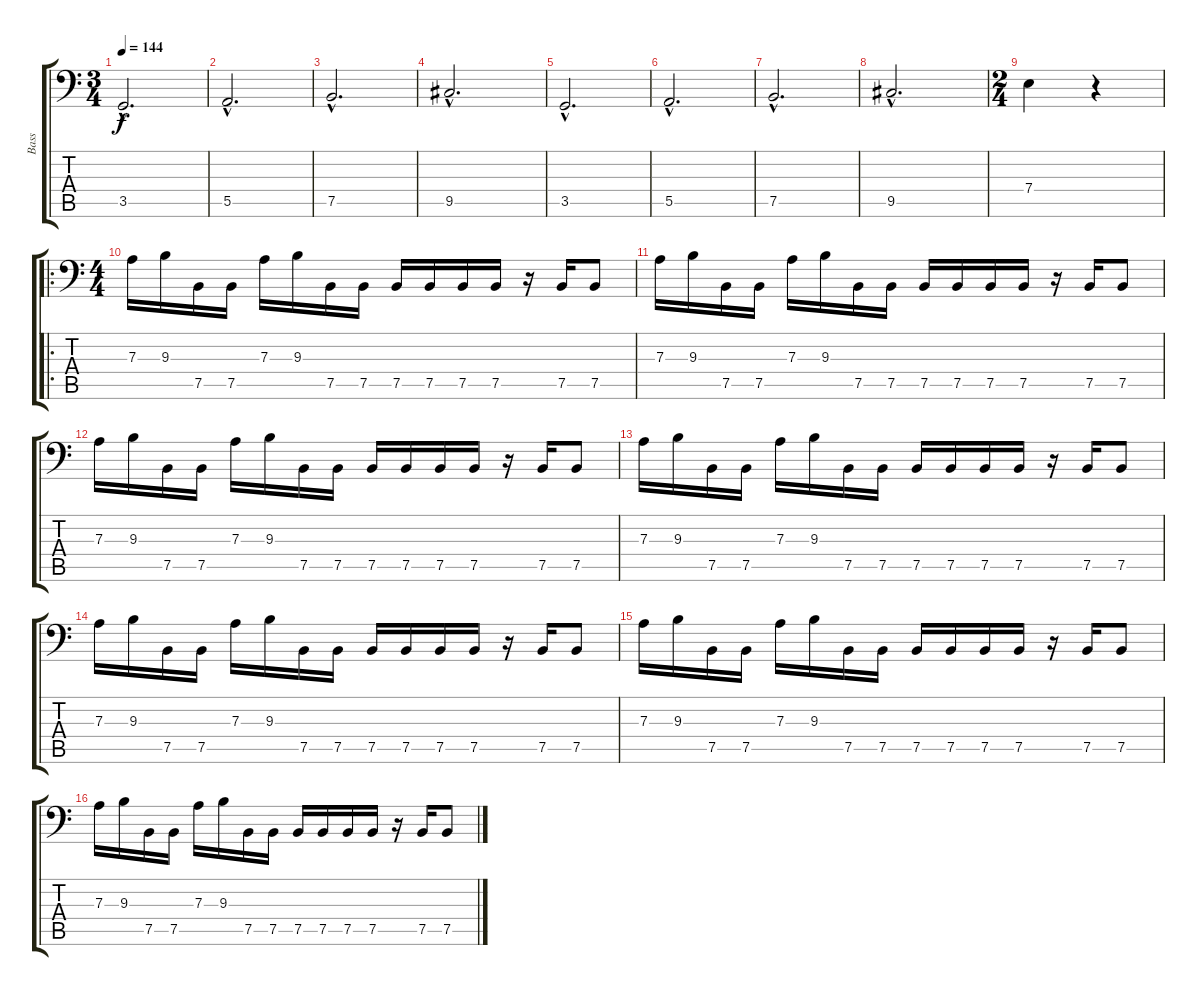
\track ("Bass" "Bass") {instrument electricbassfinger}
\staff {score tabs}
\tuning (C3 G2 D2 A1 E1 B0) {hide}
\ts (3 4)
\tempo 144
\clef f4
\ks c
3.5{hac}.2{d dy f} |
5.5{hac}.2{d} |
7.5{hac}.2{d} |
9.5{hac}.2{d} |
3.5{hac}.2{d} |
5.5{hac}.2{d} |
7.5{hac}.2{d} |
9.5{hac}.2{d} |
\ts (2 4)
7.4.4 r.4 |
\ro
\ts (4 4)
7.3.16 9.3.16 7.5.16 7.5.16 7.3.16 9.3.16 7.5.16 7.5.16 7.5.16 7.5.16 7.5.16 7.5.16 r.16 7.5.16 7.5.8 |
7.3.16 9.3.16 7.5.16 7.5.16 7.3.16 9.3.16 7.5.16 7.5.16 7.5.16 7.5.16 7.5.16 7.5.16 r.16 7.5.16 7.5.8 |
7.3.16 9.3.16 7.5.16 7.5.16 7.3.16 9.3.16 7.5.16 7.5.16 7.5.16 7.5.16 7.5.16 7.5.16 r.16 7.5.16 7.5.8 |
7.3.16 9.3.16 7.5.16 7.5.16 7.3.16 9.3.16 7.5.16 7.5.16 7.5.16 7.5.16 7.5.16 7.5.16 r.16 7.5.16 7.5.8 |
7.3.16 9.3.16 7.5.16 7.5.16 7.3.16 9.3.16 7.5.16 7.5.16 7.5.16 7.5.16 7.5.16 7.5.16 r.16 7.5.16 7.5.8 |
7.3.16 9.3.16 7.5.16 7.5.16 7.3.16 9.3.16 7.5.16 7.5.16 7.5.16 7.5.16 7.5.16 7.5.16 r.16 7.5.16 7.5.8 |
7.3.16 9.3.16 7.5.16 7.5.16 7.3.16 9.3.16 7.5.16 7.5.16 7.5.16 7.5.16 7.5.16 7.5.16 r.16 7.5.16 7.5.8
